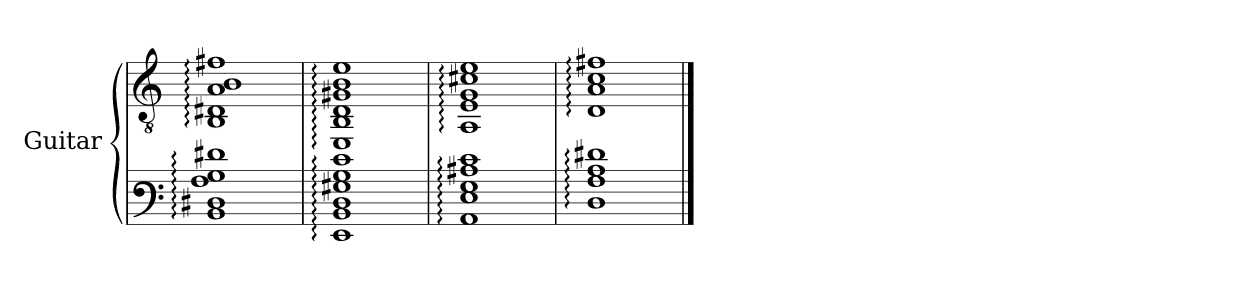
**kern	**kern
*part1	*part1
*staff2	*staff1
*I"Guitar	*
*I'Guit.	*
*stria6	*
*	*clefGv2
*k[]	*k[]
=1	=1
1BB: 1D#: 1A: 1B: 1f#:	1BB: 1D#X: 1A: 1B: 1f#X:
=2	=2
1EE: 1BB: 1D: 1G#: 1B: 1e:	1EE: 1BB: 1D: 1G#X: 1B: 1e:
=3	=3
1AA: 1E: 1G: 1c#: 1e:	1AA: 1E: 1G: 1c#X: 1e:
=4	=4
1D: 1A: 1c: 1f#:	1D: 1A: 1c: 1f#X:
==	==
*-	*-
